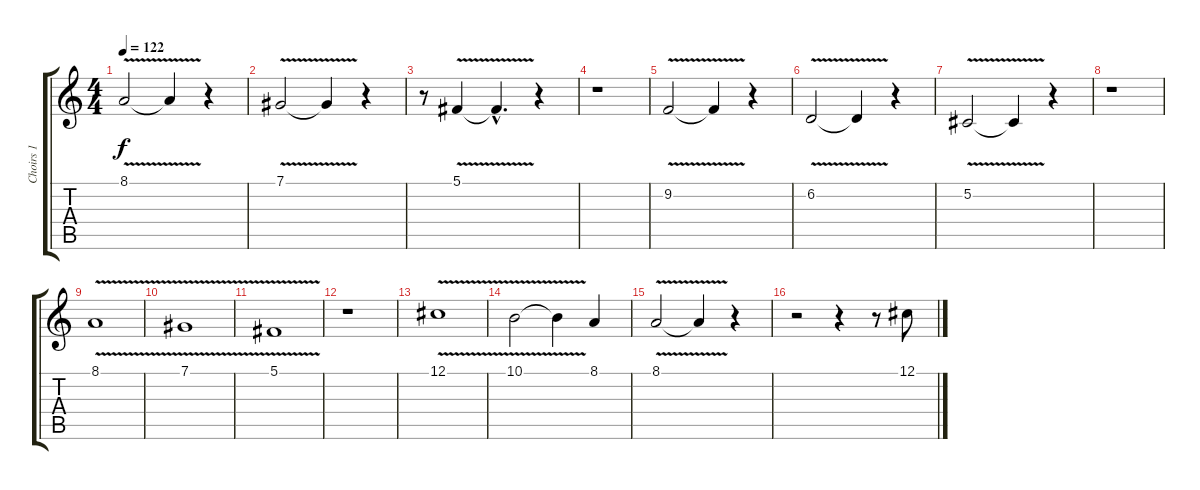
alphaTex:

\track ("Choirs 1" "Choirs 1") {instrument viola}
\staff {score tabs}
\tuning (Db4 Ab3 E3 B2 Gb2 Db2) {hide}
\ts (4 4)
\tempo 122
\clef g2
\ks c
8.1{v}.2{dy f volume 14 balance 12 instrument sopranosax} 8.1{t}.4 r.4 |
7.1{v}.2 7.1{t}.4 r.4 |
r.8 5.1{v}.4 5.1{hac t}.4{d} r.4 |
r.1 |
9.2{v}.2 9.2{t}.4 r.4 |
6.2{v}.2 6.2{t}.4 r.4 |
5.2{v}.2 5.2{t}.4 r.4 |
r.1 |
8.1{v}.1 |
7.1{v}.1 |
5.1{v}.1 |
r.1 |
12.1{v}.1 |
10.1{v}.2 10.1{t}.4 8.1.4 |
8.1{v}.2 8.1{t}.4 r.4 |
r.2 r.4 r.8{volume 15 balance 8 instrument sopranosax} 12.1.8
